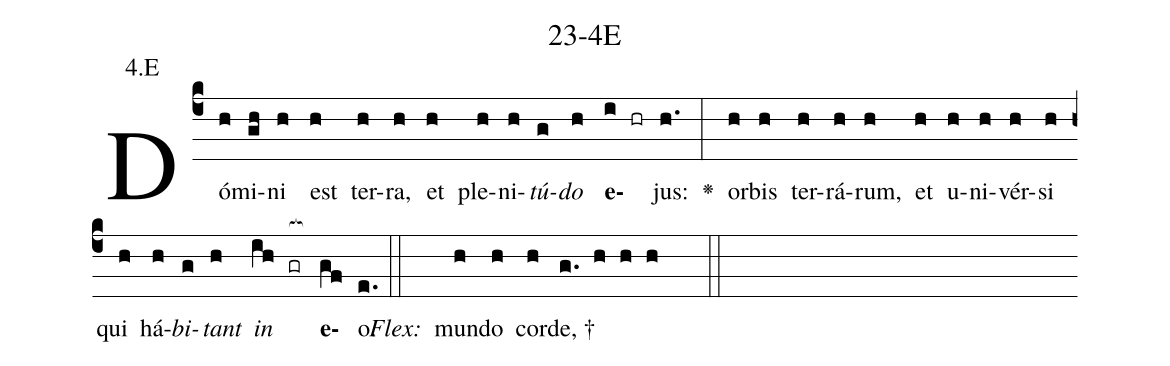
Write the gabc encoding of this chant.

name: 23-4E;
annotation: 4.E;
%%
(c4)Dó(h)mi(gh)ni(h) est(h) ter(h)ra,(h) et(h) ple(h)ni(h)<i>tú</i>(g)<i>do</i>(h) <b>e</b>(i hr)jus:(h.) <v>\greheightstar</v>(:) or(h)bis(h) ter(h)rá(h)rum,(h) et(h) u(h)ni(h)vér(h)si(h) qui(h) há(h)<i>bi</i>(g)<i>tant</i>(h) <i>in</i>(ih gr[ocb:1{]) <b>e</b>(gf[ocb:0}])o.(e.) (::)
<i>Flex:</i>()  mun(h)do(h) cor(h)de, †(g. h h h  ::)

%E(h) u(g) o(h) u(ih) a(gf) e.(e.) (::)
